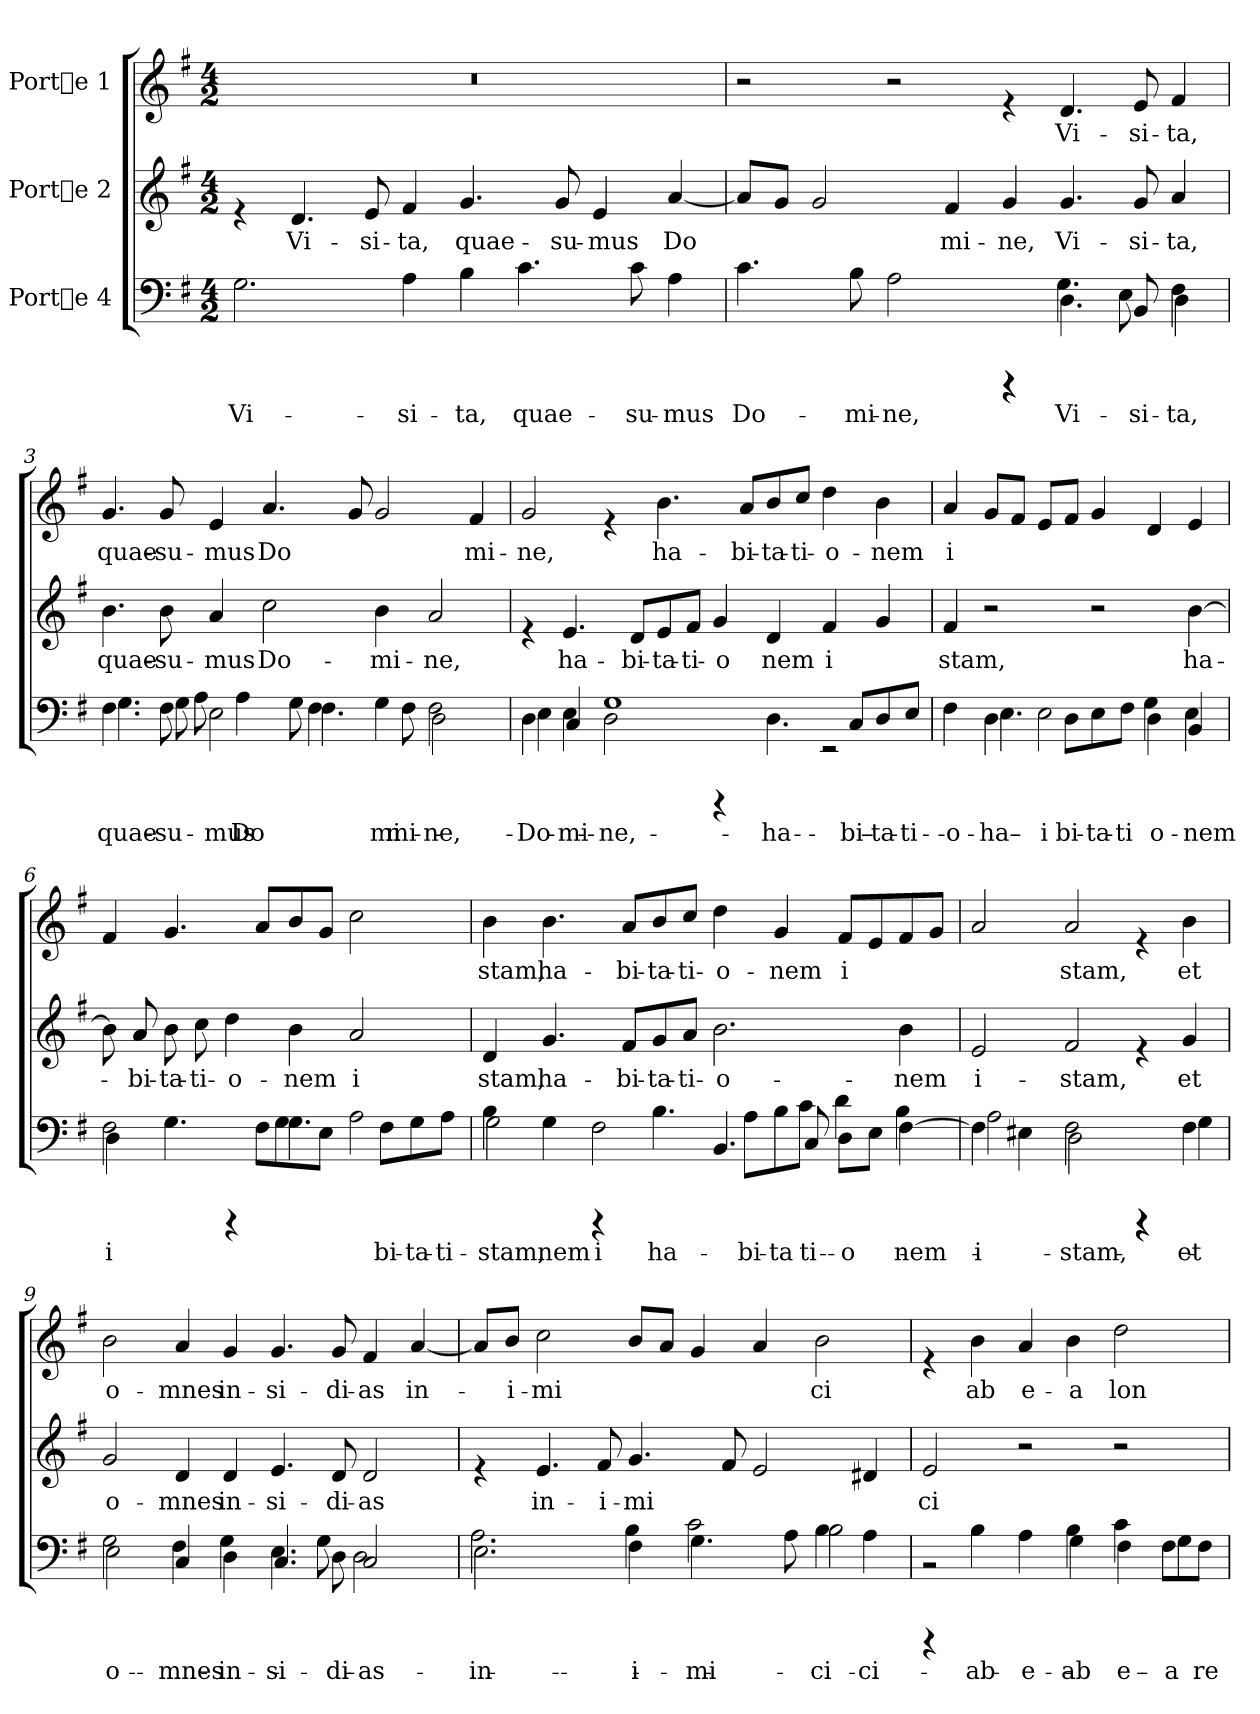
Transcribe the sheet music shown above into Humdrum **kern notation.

**kern	**text	**kern	**text	**kern	**text
*part3	*part3	*part2	*part2	*part1	*part1
*staff3	*staff3	*staff2	*staff2	*staff1	*staff1
*I"Porte 4	*	*I"Porte 2	*	*I"Porte 1	*
!!LO:PB:g=z
*stria5	*	*stria5	*	*stria5	*
*clefF4	*	*clefG2	*	*clefG2	*
*k[f#]	*	*k[f#]	*	*k[f#]	*
*G:	*	*G:	*	*G:	*
*M4/2	*	*M4/2	*	*M4/2	*
=1	=1	=1	=1	=1	=1
!	!LO:LY:b:cj	!	!	!	!
2.G\	Vi-	4re	.	0r	.
!	!	!	!LO:LY:b:cj	!	!
.	.	4.d/	Vi-	.	.
!	!	!	!LO:LY:b:cj	!	!
.	.	8e/	-si-	.	.
!	!LO:LY:b:cj	!	!LO:LY:b:cj	!	!
4A\	-si-	4f#/	-ta,	.	.
!	!LO:LY:b:cj	!	!LO:LY:b:cj	!	!
4B\	-ta,	4.g/	quae-	.	.
!	!LO:LY:b:cj	!	!	!	!
4.c\	quae-	.	.	.	.
!	!	!	!LO:LY:b:cj	!	!
.	.	8g/	-su-	.	.
!	!	!	!LO:LY:b:cj	!	!
.	.	4e/	-mus	.	.
!	!LO:LY:b:cj	!	!	!	!
8c\	-su-	.	.	.	.
!	!LO:LY:b:cj	!	!LO:LY:b:cj	!	!
4A\	-mus	[<4a/	Do-	.	.
=2	=2	=2	=2	=2	=2
*^	*	*	*	*	*
!	!	!LO:LY:b:cj	!	!	!	!
1ryy	4.c\	Do-	8a/L]	.	2r	.
!	!	!	!	!LO:LY:b:cj	!	!
.	.	.	8g/J	--	.	.
!	!	!	!	!LO:LY:b:cj	!	!
.	.	.	2g/	--	.	.
!	!	!LO:LY:b:cj	!	!	!	!
.	8B\	-mi-	.	.	.	.
!	!	!LO:LY:b:cj	!	!	!	!
.	2A\	-ne,	.	.	2r	.
!	!	!	!	!LO:LY:b:cj	!	!
.	.	.	4f#/	-mi-	.	.
!	!	!	!	!LO:LY:b:cj	!	!
4rBBBB	4rBBBB	.	4g/	-ne,	4re	.
!	!	!LO:LY:b:cj	!	!	!	!
!	!	!LO:LY:b:cj	!	!LO:LY:b:cj	!	!LO:LY:b:cj
4.D\	4.G\	-Vi-	4.g/	Vi-	4.d/	Vi-
!	!	!LO:LY:b:cj	!	!	!	!
!	!	!LO:LY:b:cj	!	!LO:LY:b:cj	!	!LO:LY:b:cj
8BB/	8E\	-si-	8g/	-si-	8e/	-si-
!	!	!LO:LY:b:cj	!	!	!	!
!	!	!LO:LY:b:cj	!	!LO:LY:b:cj	!	!LO:LY:b:cj
4F#\	4D\	ta,	4a/	-ta,	4f#/	-ta,
!!LO:LB:g=z
=3	=3	=3	=3	=3	=3	=3
!	!	!LO:LY:b:cj	!	!	!	!
!	!	!LO:LY:b:cj	!	!LO:LY:b:cj	!	!LO:LY:b:cj
4.F#\	4.G\	-quae-	4.b\	quae-	4.g/	quae-
!	!	!LO:LY:b:cj	!	!	!	!
!	!	!LO:LY:b:cj	!	!LO:LY:b:cj	!	!LO:LY:b:cj
8F#\	8G\	-su-	8b\	-su-	8g/	-su-
!	!	!LO:LY:b:cj	!	!	!	!
!	!	!LO:LY:b:cj	!	!LO:LY:b:cj	!	!LO:LY:b:cj
2E\	8A\	mus	4a/	-mus	4e/	-mus
!	!	!LO:LY:b:cj	!	!	!	!
.	4A\	Do	.	.	.	.
!	!	!	!	!LO:LY:b:cj	!	!LO:LY:b:cj
.	.	.	2cc\	Do-	4.a/	Do
!	!	!LO:LY:b:cj	!	!	!	!
.	8G\	-	.	.	.	.
!	!	!LO:LY:b:cj	!	!	!	!
!	!	!LO:LY:b:cj	!	!	!	!
4.F#\	4F#\	--	.	.	.	.
!	!	!	!	!	!	!LO:LY:b:cj
.	.	.	.	.	8g/	-
!	!	!LO:LY:b:cj	!	!LO:LY:b:cj	!	!LO:LY:b:cj
.	4G\	-mi-	4b\	-mi-	2g/	--
!	!	!LO:LY:b:cj	!	!	!	!
8F#\	.	-mi-	.	.	.	.
!	!	!LO:LY:b:cj	!	!	!	!
!	!	!LO:LY:b:cj	!	!LO:LY:b:cj	!	!
2F#\	2D\	ne,	2a/	-ne,	.	.
!	!	!	!	!	!	!LO:LY:b:cj
.	.	.	.	.	4f#/	-mi-
!!LO:LB:g=z
=4	=4	=4	=4	=4	=4	=4
!	!	!LO:LY:b:cj	!	!	!	!
!	!	!LO:LY:b:cj	!	!	!	!LO:LY:b:cj
4D\	4E\	-Do-	4re	.	2g/	-ne,
!	!	!LO:LY:b:cj	!	!	!	!
!	!	!LO:LY:b:cj	!	!LO:LY:b:cj	!	!
4E\	4C/	-mi-	4.e/	ha-	.	.
!	!	!LO:LY:b:cj	!	!	!	!
!	!	!LO:LY:b:cj	!	!	!	!
2D\	1G	ne,	.	.	4re	.
!	!	!	!	!LO:LY:b:cj	!	!
.	.	.	8d/L	-bi-	.	.
!	!	!	!	!LO:LY:b:cj	!	!LO:LY:b:cj
.	.	.	8e/	-ta-	4.b\	ha-
!	!	!	!	!LO:LY:b:cj	!	!
.	.	.	8f#/J	-ti-	.	.
!	!	!	!	!LO:LY:b:cj	!	!
4rBBBB	.	.	4g/	-o	.	.
!	!	!	!	!	!	!LO:LY:b:cj
.	.	.	.	.	8a/L	-bi-
!	!	!LO:LY:b:cj	!	!LO:LY:b:cj	!	!LO:LY:b:cj
4.D\	.	ha-	4d/	nem	8b/	-ta-
!	!	!	!	!	!	!LO:LY:b:cj
.	.	.	.	.	8cc/J	-ti-
!	!	!	!	!LO:LY:b:cj	!	!LO:LY:b:cj
.	2r	.	4f#/	i	4dd\	-o-
!	!	!LO:LY:b:cj	!	!	!	!
8C/L	.	-bi-	.	.	.	.
!	!	!LO:LY:b:cj	!	!LO:LY:b:cj	!	!LO:LY:b:cj
8D/	.	-ta-	4g/	-	4b\	-nem
!	!	!LO:LY:b:cj	!	!	!	!
8E/J	.	-ti-	.	.	.	.
=5	=5	=5	=5	=5	=5	=5
!	!	!LO:LY:b:cj	!	!LO:LY:b:cj	!	!LO:LY:b:cj
4F#\	4ryy	-o-	4f#/	-stam,	4a/	i
!	!	!LO:LY:b:cj	!	!	!	!
!	!	!LO:LY:b:cj	!	!	!	!LO:LY:b:cj
4D\	4.E\	ha-	2r	.	8g/L	-
!	!	!	!	!	!	!LO:LY:b:cj
.	.	.	.	.	8f#/J	--
!	!	!LO:LY:b:cj	!	!	!	!LO:LY:b:cj
2E\	.	-i	.	.	8e/L	--
!	!	!LO:LY:b:cj	!	!	!	!LO:LY:b:cj
.	8D\L	bi-	.	.	8f#/J	--
!	!	!LO:LY:b:cj	!	!	!	!LO:LY:b:cj
.	8E\	-ta-	2r	.	4g/	--
!	!	!LO:LY:b:cj	!	!	!	!
.	8F#\J	-ti-	.	.	.	.
!	!	!LO:LY:b:cj	!	!	!	!
!	!	!LO:LY:b:cj	!	!	!	!LO:LY:b:cj
4D\	4G\	-o-	.	.	4d/	--
!	!	!LO:LY:b:cj	!	!	!	!
!	!	!LO:LY:b:cj	!	!LO:LY:b:cj	!	!LO:LY:b:cj
4BB/	4E\	-nem	[>4b\	ha-	4e/	--
=6	=6	=6	=6	=6	=6	=6
!	!	!LO:LY:b:cj	!	!	!	!
!	!	!LO:LY:b:cj	!	!	!	!LO:LY:b:cj
2F#\	4D\	i	8b\L]	.	4f#/	--
!	!	!	!	!LO:LY:b:cj	!	!
.	.	.	8a/L	-bi-	.	.
!	!	!LO:LY:b:cj	!	!LO:LY:b:cj	!	!LO:LY:b:cj
.	4.G\	-	8b\	-ta-	4.g/	--
!	!	!	!	!LO:LY:b:cj	!	!
.	.	.	8cc\J	-ti-	.	.
!	!	!	!	!LO:LY:b:cj	!	!
4rBBBB	.	.	4dd\	o-	.	.
!	!	!LO:LY:b:cj	!	!	!	!LO:LY:b:cj
.	8F#\L	--	.	.	8a/L	--
!	!	!LO:LY:b:cj	!	!	!	!
!	!	!LO:LY:b:cj	!	!LO:LY:b:cj	!	!LO:LY:b:cj
4.G\	8G\	--	4b\	-nem	8b/	--
!	!	!LO:LY:b:cj	!	!	!	!LO:LY:b:cj
.	8E\J	--	.	.	8g/J	--
!	!	!LO:LY:b:cj	!	!LO:LY:b:cj	!	!LO:LY:b:cj
.	2A\	--	2a/	-i	2cc\	--
!	!	!LO:LY:b:cj	!	!	!	!
8F#\L	.	-bi-	.	.	.	.
!	!	!LO:LY:b:cj	!	!	!	!
8G\	.	-ta-	.	.	.	.
!	!	!LO:LY:b:cj	!	!	!	!
8A\J	.	-ti-	.	.	.	.
!!LO:PB:g=z
=7	=7	=7	=7	=7	=7	=7
!	!	!LO:LY:b:cj	!	!	!	!
!	!	!LO:LY:b:cj	!	!LO:LY:b:cj	!	!LO:LY:b:cj
4B\	2G\	-stam,	4d/	stam,	4b\	-stam,
!	!	!LO:LY:b:cj	!	!LO:LY:b:cj	!	!LO:LY:b:cj
4G\	.	nem	4.g/	ha-	4.b\	ha-
!	!	!LO:LY:b:cj	!	!	!	!
2F#\	4rBBBB	i	.	.	.	.
!	!	!	!	!LO:LY:b:cj	!	!LO:LY:b:cj
.	.	.	8f#/L	-bi-	8a/L	-bi-
!	!	!LO:LY:b:cj	!	!LO:LY:b:cj	!	!LO:LY:b:cj
.	4.B\	ha-	8g/	-ta-	8b/	-ta-
!	!	!	!	!LO:LY:b:cj	!	!LO:LY:b:cj
.	.	.	8a/J	-ti-	8cc/J	-ti-
!	!	!LO:LY:b:cj	!	!LO:LY:b:cj	!	!LO:LY:b:cj
4.BB/	.	--	2.b\	-o-	4dd\	-o-
!	!	!LO:LY:b:cj	!	!	!	!
.	8A\L	-bi-	.	.	.	.
!	!	!LO:LY:b:cj	!	!	!	!LO:LY:b:cj
.	8B\	-ta-	.	.	4g/	-nem
!	!	!LO:LY:b:cj	!	!	!	!
!	!	!LO:LY:b:cj	!	!	!	!
8C/	8c\J	-ti-	.	.	.	.
!	!	!LO:LY:b:cj	!	!	!	!
!	!	!LO:LY:b:cj	!	!	!	!LO:LY:b:cj
8D\L	4d\	-o-	.	.	8f#/L	i
!	!	!LO:LY:b:cj	!	!	!	!LO:LY:b:cj
8E\J	.	--	.	.	8e/	-
!	!	!LO:LY:b:cj	!	!	!	!
!	!	!LO:LY:b:cj	!	!LO:LY:b:cj	!	!LO:LY:b:cj
[>4F#\	4B\	-nem	4b\	-nem	8f#/	--
!	!	!	!	!	!	!LO:LY:b:cj
.	.	.	.	.	8g/J	--
=8	=8	=8	=8	=8	=8	=8
!	!	!LO:LY:b:cj	!	!LO:LY:b:cj	!	!LO:LY:b:cj
4F#\]	2A\	i-	2e/	i-	2a/	--
!	!	!LO:LY:b:cj	!	!	!	!
4E#X\	.	--	.	.	.	.
!	!	!LO:LY:b:cj	!	!	!	!
!	!	!LO:LY:b:cj	!	!LO:LY:b:cj	!	!LO:LY:b:cj
2F#\	2D\	stam,	2f#/	-stam,	2a/	-stam,
4rBBBB	4rBBBB	.	4re	.	4re	.
!	!	!LO:LY:b:cj	!	!	!	!
!	!	!LO:LY:b:cj	!	!LO:LY:b:cj	!	!LO:LY:b:cj
4F#\	4G\	et	4g/	et	4b\	et
=9	=9	=9	=9	=9	=9	=9
!	!	!LO:LY:b:cj	!	!	!	!
!	!	!LO:LY:b:cj	!	!LO:LY:b:cj	!	!LO:LY:b:cj
2G\	2E\	-o-	2g/	o-	2b\	o-
!	!	!LO:LY:b:cj	!	!	!	!
!	!	!LO:LY:b:cj	!	!LO:LY:b:cj	!	!LO:LY:b:cj
4C/	4F#\	mnes	4d/	-mnes	4a/	-mnes
!	!	!LO:LY:b:cj	!	!	!	!
!	!	!LO:LY:b:cj	!	!LO:LY:b:cj	!	!LO:LY:b:cj
4D\	4G\	-in-	4d/	in-	4g/	in-
!	!	!LO:LY:b:cj	!	!	!	!
!	!	!LO:LY:b:cj	!	!LO:LY:b:cj	!	!LO:LY:b:cj
4.E\	4.C/	-si-	4.e/	-si-	4.g/	-si-
!	!	!LO:LY:b:cj	!	!	!	!
!	!	!LO:LY:b:cj	!	!LO:LY:b:cj	!	!LO:LY:b:cj
8D\	8G\	-di-	8d/	-di-	8g/	-di-
!	!	!LO:LY:b:cj	!	!	!	!
!	!	!LO:LY:b:cj	!	!LO:LY:b:cj	!	!LO:LY:b:cj
2C/	2D\	as	2d/	-as	4f#/	-as
!	!	!	!	!	!	!LO:LY:b:cj
.	.	.	.	.	[<4a/	in-
!!LO:LB:g=z
=10	=10	=10	=10	=10	=10	=10
!	!	!LO:LY:b:cj	!	!	!	!
!	!	!LO:LY:b:cj	!	!	!	!
2.E\	2.A\	-in-	4re	.	8a/L]	.
!	!	!	!	!	!	!LO:LY:b:cj
.	.	.	.	.	8b/J	-i-
!	!	!	!	!LO:LY:b:cj	!	!LO:LY:b:cj
.	.	.	4.e/	in-	2cc\	-mi
!	!	!	!	!LO:LY:b:cj	!	!
.	.	.	8f#/	-i-	.	.
!	!	!LO:LY:b:cj	!	!	!	!
!	!	!LO:LY:b:cj	!	!LO:LY:b:cj	!	!LO:LY:b:cj
4F#\	4B\	-i-	4.g/	-mi	8b/L	-
!	!	!	!	!	!	!LO:LY:b:cj
.	.	.	.	.	8a/J	--
!	!	!LO:LY:b:cj	!	!	!	!
!	!	!LO:LY:b:cj	!	!	!	!LO:LY:b:cj
4.G\	2c\	mi-	.	.	4g/	--
!	!	!	!	!LO:LY:b:cj	!	!
.	.	.	8f#/	-	.	.
!	!	!	!	!LO:LY:b:cj	!	!LO:LY:b:cj
.	.	.	2e/	--	4a/	--
!	!	!LO:LY:b:cj	!	!	!	!
8A\	.	--	.	.	.	.
!	!	!LO:LY:b:cj	!	!	!	!
!	!	!LO:LY:b:cj	!	!	!	!LO:LY:b:cj
4B\	2B\	-ci	.	.	2b\	-ci
!	!	!LO:LY:b:cj	!	!LO:LY:b:cj	!	!
4A\	.	ci	4d#X/	--	.	.
!!LO:LB:g=z
=11	=11	=11	=11	=11	=11	=11
!	!	!	!	!LO:LY:b:cj	!	!
4rBBBB	2r	.	2e/	-ci	4re	.
!	!	!LO:LY:b:cj	!	!	!	!LO:LY:b:cj
4B\	.	ab	.	.	4b\	ab
!	!	!LO:LY:b:cj	!	!	!	!LO:LY:b:cj
4A\	4ryy	e-	2r	.	4a/	e-
!	!	!LO:LY:b:cj	!	!	!	!
!	!	!LO:LY:b:cj	!	!	!	!LO:LY:b:cj
4B\	4G\	ab	.	.	4b\	-a
!	!	!LO:LY:b:cj	!	!	!	!
!	!	!LO:LY:b:cj	!	!	!	!LO:LY:b:cj
4c\	4F#\	-e-	2r	.	2dd\	lon-
!	!	!LO:LY:b:cj	!	!	!	!
!	!	!LO:LY:b:cj	!	!	!	!
8F#\L	4G\	-a	.	.	.	.
!	!	!LO:LY:b:cj	!	!	!	!
8F#\J	.	re-	.	.	.	.
*v	*v	*	*	*	*	*
=	=	=	=	=	=
*-	*-	*-	*-	*-	*-
